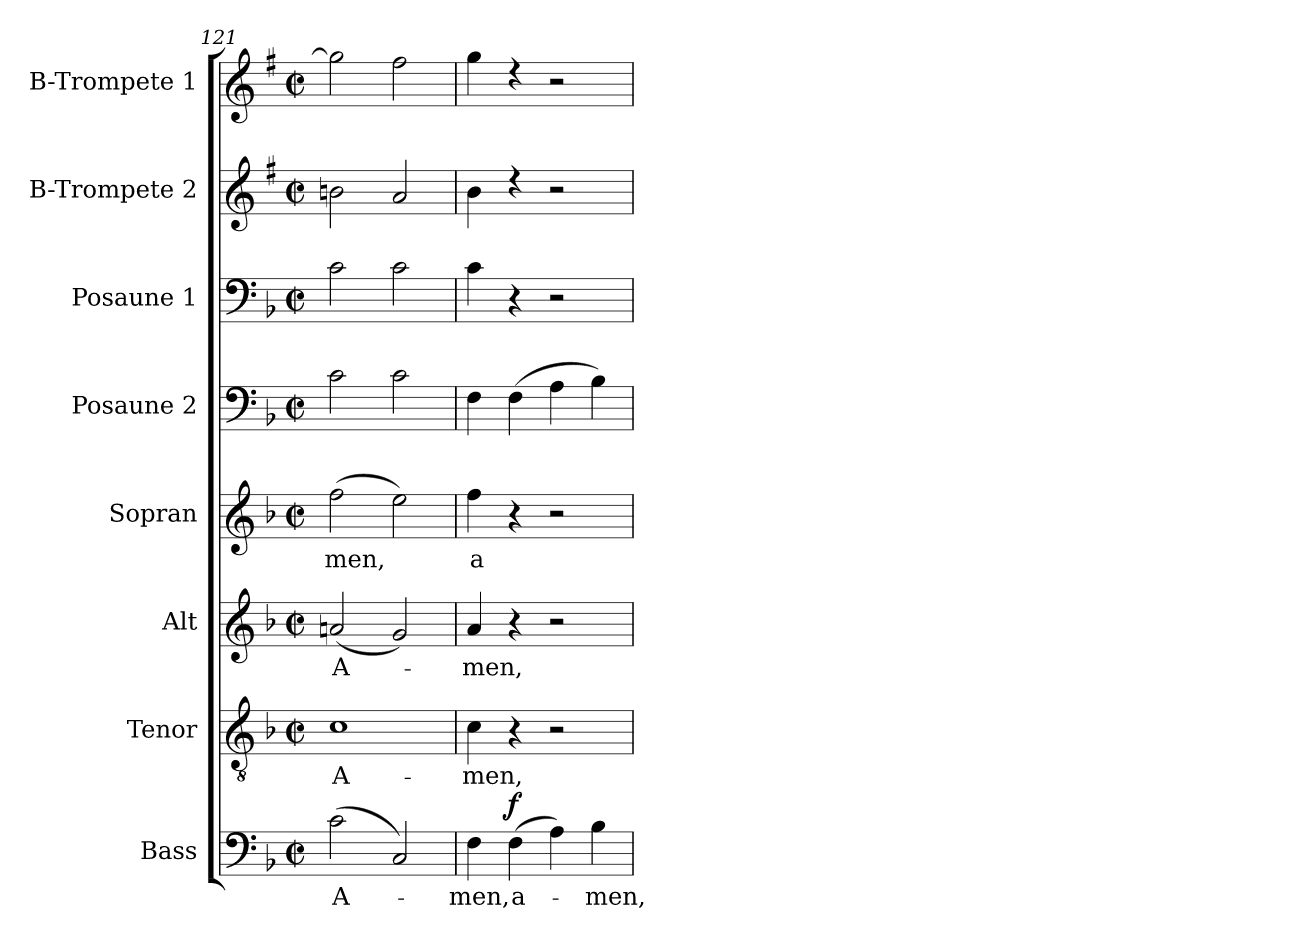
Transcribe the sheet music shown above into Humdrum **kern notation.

**kern	**text	**dynam	**kern	**text	**kern	**text	**kern	**text	**kern	**kern	**kern	**kern
*part8	*part8	*part8	*part7	*part7	*part6	*part6	*part5	*part5	*part4	*part3	*part2	*part1
*staff8	*staff8	*staff8	*staff7	*staff7	*staff6	*staff6	*staff5	*staff5	*staff4	*staff3	*staff2	*staff1
*I"Bass	*	*	*I"Tenor	*	*I"Alt	*	*I"Sopran	*	*I"Posaune 2	*I"Posaune 1	*I"B-Trompete 2	*I"B-Trompete 1
*I'B.	*	*	*I'T.	*	*I'A.	*	*I'S.	*	*I'Pos. 2	*I'Pos. 1	*I'B Trp. 2	*I'B Trp. 1
!!LO:LB:g=z
*clefF4	*	*	*clefGv2	*	*clefG2	*	*clefG2	*	*clefF4	*clefF4	*clefG2	*clefG2
*	*	*	*	*	*	*	*	*	*	*	*ITrd1c2	*ITrd1c2
*k[b-]	*	*	*k[b-]	*	*k[b-]	*	*k[b-]	*	*k[b-]	*k[b-]	*k[b-]	*k[b-]
*F:	*	*	*F:	*	*F:	*	*F:	*	*F:	*F:	*F:	*F:
*M2/2	*	*	*M2/2	*	*M2/2	*	*M2/2	*	*M2/2	*M2/2	*M2/2	*M2/2
*met(c|)	*	*	*met(c|)	*	*met(c|)	*	*met(c|)	*	*met(c|)	*met(c|)	*met(c|)	*met(c|)
=121	=121	=121	=121	=121	=121	=121	=121	=121	=121	=121	=121	=121
!	!LO:LY:b	!	!	!LO:LY:b	!	!LO:LY:b	!	!LO:LY:b	!	!	!	!
(>2c\	A-	.	1c	A-	(<2an/	A-	(>2ff\	-men,	2c\	2c\	2an\	2ff\]
2C/)	.	.	.	.	2g/)	.	2ee\)	.	2c\	2c\	2g/	2ee\
=122	=122	=122	=122	=122	=122	=122	=122	=122	=122	=122	=122	=122
!	!LO:LY:b	!	!	!LO:LY:b	!	!LO:LY:b	!	!LO:LY:b	!	!	!	!
4F\	-men,	.	4c\	-men,	4a/	-men,	4ff\	a-	4F\	4c\	4a\	4ff\
!	!LO:LY:b	!LO:DY:a	!	!	!	!	!	!	!	!	!	!
(>4F\	a-	f	4r	.	4r	.	4r	.	(>4F\	4r	4rcc	4rcc
4A\)	.	.	2r	.	2r	.	2r	.	4A\	2r	2rcc	2rcc
!	!LO:LY:b	!	!	!	!	!	!	!	!	!	!	!
4B-\	-men,	.	.	.	.	.	.	.	4B-\)	.	.	.
=	=	=	=	=	=	=	=	=	=	=	=	=
*-	*-	*-	*-	*-	*-	*-	*-	*-	*-	*-	*-	*-
